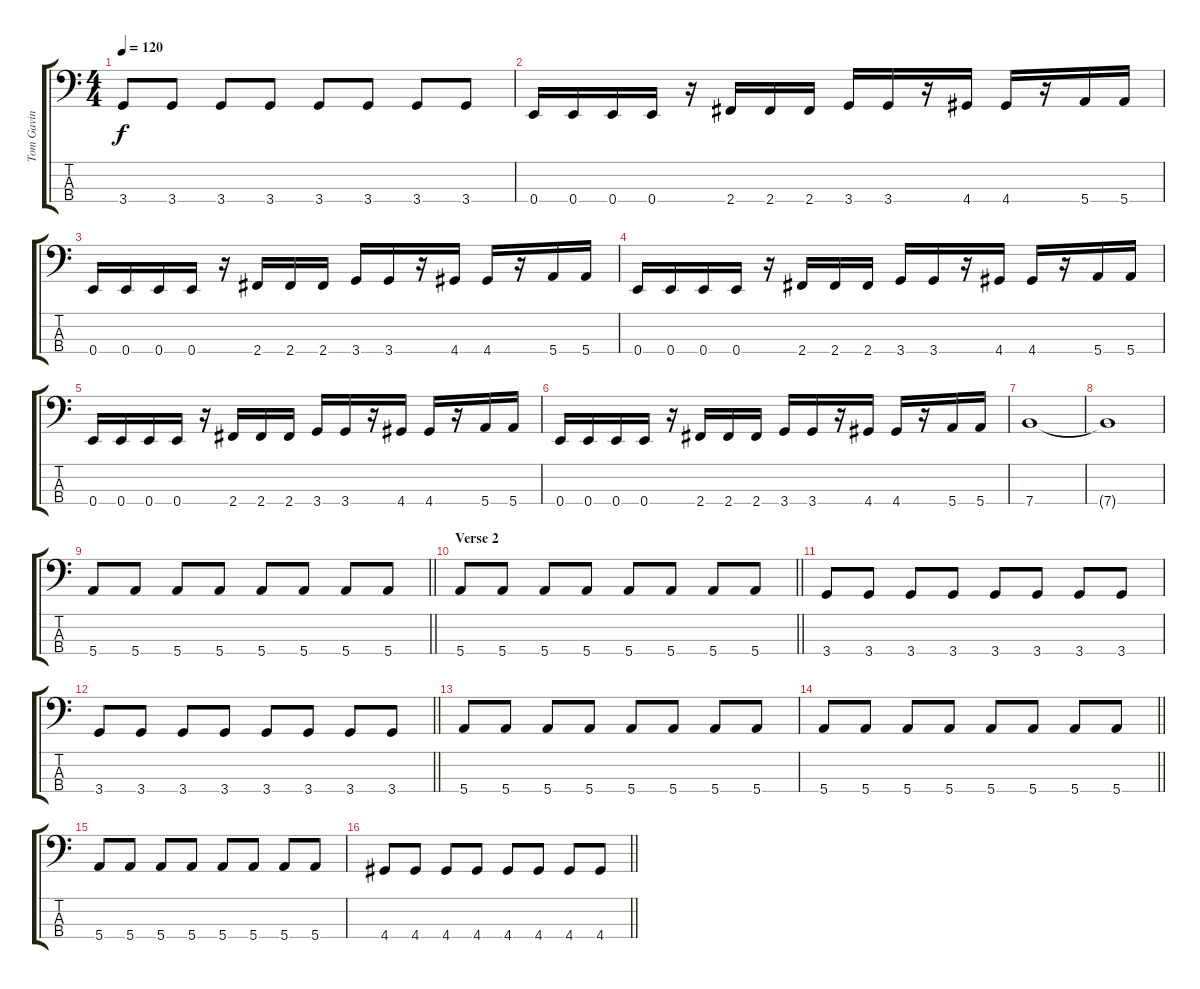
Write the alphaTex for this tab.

\track ("Tom Gavin" "Tom Gavin") {instrument electricbassfinger}
\staff {score tabs}
\tuning (G2 D2 A1 E1) {hide}
\ts (4 4)
\tempo 120
\clef f4
\ks c
3.4.8{dy f} 3.4.8 3.4.8 3.4.8 3.4.8 3.4.8 3.4.8 3.4.8 |
0.4.16 0.4.16 0.4.16 0.4.16 r.16 2.4.16 2.4.16 2.4.16 3.4.16 3.4.16 r.16 4.4.16 4.4.16 r.16 5.4.16 5.4.16 |
0.4.16 0.4.16 0.4.16 0.4.16 r.16 2.4.16 2.4.16 2.4.16 3.4.16 3.4.16 r.16 4.4.16 4.4.16 r.16 5.4.16 5.4.16 |
0.4.16 0.4.16 0.4.16 0.4.16 r.16 2.4.16 2.4.16 2.4.16 3.4.16 3.4.16 r.16 4.4.16 4.4.16 r.16 5.4.16 5.4.16 |
0.4.16 0.4.16 0.4.16 0.4.16 r.16 2.4.16 2.4.16 2.4.16 3.4.16 3.4.16 r.16 4.4.16 4.4.16 r.16 5.4.16 5.4.16 |
0.4.16 0.4.16 0.4.16 0.4.16 r.16 2.4.16 2.4.16 2.4.16 3.4.16 3.4.16 r.16 4.4.16 4.4.16 r.16 5.4.16 5.4.16 |
7.4.1 |
7.4{t}.1 |
\barLineRight lightlight
5.4.8 5.4.8 5.4.8 5.4.8 5.4.8 5.4.8 5.4.8 5.4.8 |
\section ("" "Verse 2")
\barLineRight lightlight
5.4.8 5.4.8 5.4.8 5.4.8 5.4.8 5.4.8 5.4.8 5.4.8 |
3.4.8 3.4.8 3.4.8 3.4.8 3.4.8 3.4.8 3.4.8 3.4.8 |
\barLineRight lightlight
3.4.8 3.4.8 3.4.8 3.4.8 3.4.8 3.4.8 3.4.8 3.4.8 |
5.4.8 5.4.8 5.4.8 5.4.8 5.4.8 5.4.8 5.4.8 5.4.8 |
\barLineRight lightlight
5.4.8 5.4.8 5.4.8 5.4.8 5.4.8 5.4.8 5.4.8 5.4.8 |
5.4.8 5.4.8 5.4.8 5.4.8 5.4.8 5.4.8 5.4.8 5.4.8 |
\barLineRight lightlight
4.4.8 4.4.8 4.4.8 4.4.8 4.4.8 4.4.8 4.4.8 4.4.8
